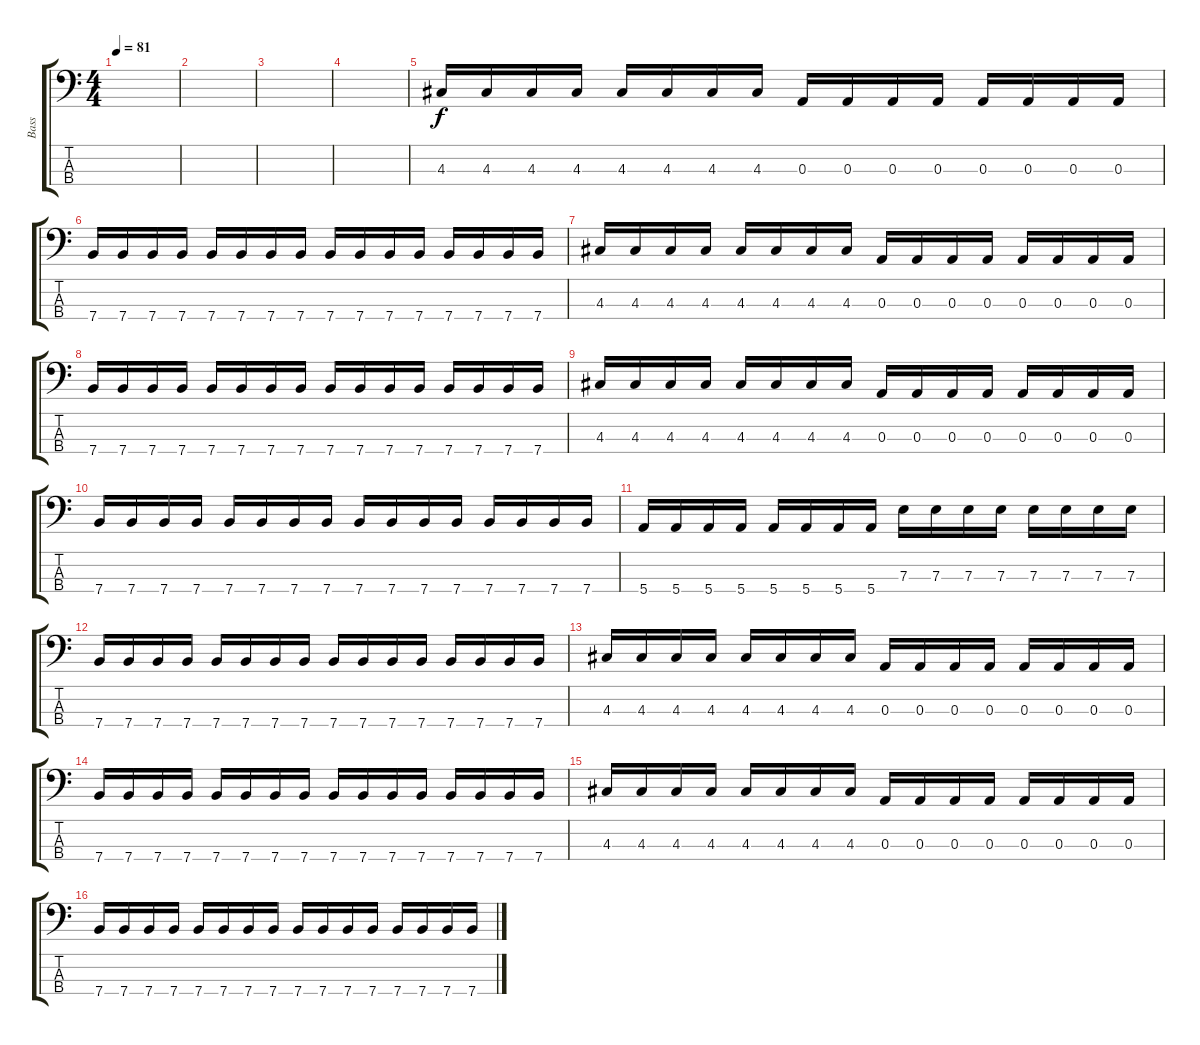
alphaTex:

\track ("Bass" "Bass") {instrument electricbassfinger}
\staff {score tabs}
\tuning (G2 D2 A1 E1) {hide}
\ts (4 4)
\tempo 81
\clef f4
\ks c
|
|
|
|
4.3.16 4.3.16 4.3.16 4.3.16 4.3.16 4.3.16 4.3.16 4.3.16 0.3.16 0.3.16 0.3.16 0.3.16 0.3.16 0.3.16 0.3.16 0.3.16 |
7.4.16 7.4.16 7.4.16 7.4.16 7.4.16 7.4.16 7.4.16 7.4.16 7.4.16 7.4.16 7.4.16 7.4.16 7.4.16 7.4.16 7.4.16 7.4.16 |
4.3.16 4.3.16 4.3.16 4.3.16 4.3.16 4.3.16 4.3.16 4.3.16 0.3.16 0.3.16 0.3.16 0.3.16 0.3.16 0.3.16 0.3.16 0.3.16 |
7.4.16 7.4.16 7.4.16 7.4.16 7.4.16 7.4.16 7.4.16 7.4.16 7.4.16 7.4.16 7.4.16 7.4.16 7.4.16 7.4.16 7.4.16 7.4.16 |
4.3.16 4.3.16 4.3.16 4.3.16 4.3.16 4.3.16 4.3.16 4.3.16 0.3.16 0.3.16 0.3.16 0.3.16 0.3.16 0.3.16 0.3.16 0.3.16 |
7.4.16 7.4.16 7.4.16 7.4.16 7.4.16 7.4.16 7.4.16 7.4.16 7.4.16 7.4.16 7.4.16 7.4.16 7.4.16 7.4.16 7.4.16 7.4.16 |
5.4.16 5.4.16 5.4.16 5.4.16 5.4.16 5.4.16 5.4.16 5.4.16 7.3.16 7.3.16 7.3.16 7.3.16 7.3.16 7.3.16 7.3.16 7.3.16 |
7.4.16 7.4.16 7.4.16 7.4.16 7.4.16 7.4.16 7.4.16 7.4.16 7.4.16 7.4.16 7.4.16 7.4.16 7.4.16 7.4.16 7.4.16 7.4.16 |
4.3.16 4.3.16 4.3.16 4.3.16 4.3.16 4.3.16 4.3.16 4.3.16 0.3.16 0.3.16 0.3.16 0.3.16 0.3.16 0.3.16 0.3.16 0.3.16 |
7.4.16 7.4.16 7.4.16 7.4.16 7.4.16 7.4.16 7.4.16 7.4.16 7.4.16 7.4.16 7.4.16 7.4.16 7.4.16 7.4.16 7.4.16 7.4.16 |
4.3.16 4.3.16 4.3.16 4.3.16 4.3.16 4.3.16 4.3.16 4.3.16 0.3.16 0.3.16 0.3.16 0.3.16 0.3.16 0.3.16 0.3.16 0.3.16 |
7.4.16 7.4.16 7.4.16 7.4.16 7.4.16 7.4.16 7.4.16 7.4.16 7.4.16 7.4.16 7.4.16 7.4.16 7.4.16 7.4.16 7.4.16 7.4.16
